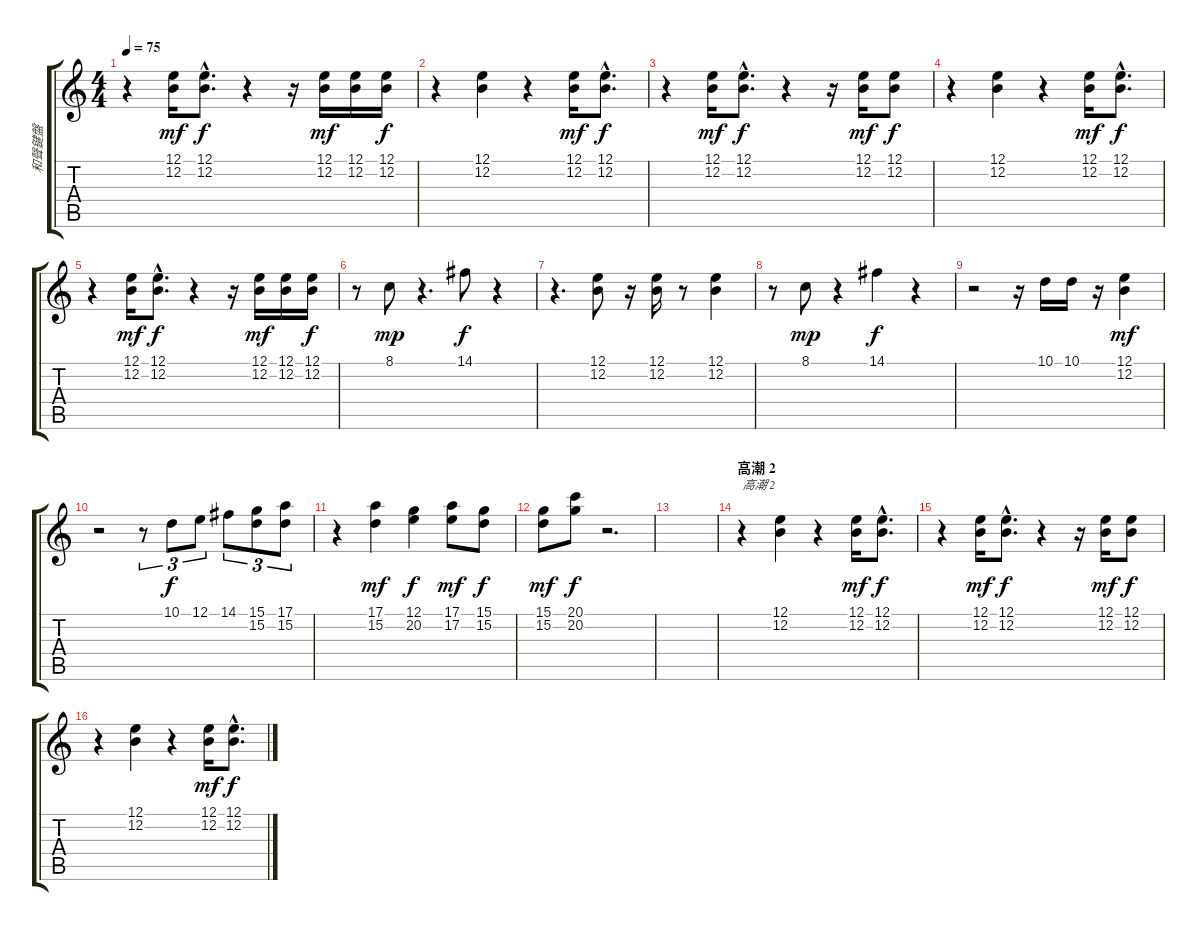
\track ("和聲鍵盤" "和聲鍵盤") {instrument brightacousticpiano}
\staff {score tabs}
\tuning (E4 B3 G3 D3 A2 E2) {hide}
\ts (4 4)
\tempo 75
\clef g2
\ks c
r.4{dy f} (12.1 12.2).16{dy mf} (12.1{hac} 12.2{hac}).8{d dy f} r.4 r.16 (12.1 12.2).16{dy mf} (12.1 12.2).16 (12.1 12.2).16{dy f} |
r.4 (12.1 12.2).4 r.4 (12.1 12.2).16{dy mf} (12.1{hac} 12.2{hac}).8{d dy f} |
r.4 (12.1 12.2).16{dy mf} (12.1{hac} 12.2{hac}).8{d dy f} r.4 r.16 (12.1 12.2).16{dy mf} (12.1 12.2).8{dy f} |
r.4 (12.1 12.2).4 r.4 (12.1 12.2).16{dy mf} (12.1{hac} 12.2{hac}).8{d dy f} |
r.4 (12.1 12.2).16{dy mf} (12.1{hac} 12.2{hac}).8{d dy f} r.4 r.16 (12.1 12.2).16{dy mf} (12.1 12.2).16 (12.1 12.2).16{dy f} |
\section ("" "")
r.8{volume 13} 8.1.8{dy mp} r.4{d} 14.1.8{dy f} r.4 |
r.4{d} (12.1 12.2).8 r.16 (12.1 12.2).16 r.8 (12.1 12.2).4 |
r.8 8.1.8{dy mp} r.4 14.1.4{dy f} r.4 |
r.2 r.16 10.1.16 10.1.16 r.16 (12.1 12.2).4{dy mf} |
r.2 r.8{tu (3 2)} 10.1.8{tu (3 2) dy f} 12.1.8{tu (3 2)} 14.1.8{tu (3 2)} (15.1 15.2).8{tu (3 2)} (17.1 15.2).8{tu (3 2)} |
r.4 (17.1 15.2).4{dy mf} (12.1 20.2).4{dy f} (17.1 17.2).8{dy mf} (15.1 15.2).8{dy f} |
(15.1 15.2).8{dy mf} (20.1 20.2).8{dy f} r.2{d} |
|
\section ("" "高潮 2")
r.4{txt "高潮 2" volume 13 instrument brightacousticpiano} (12.1 12.2).4 r.4 (12.1 12.2).16{dy mf} (12.1{hac} 12.2{hac}).8{d dy f} |
r.4 (12.1 12.2).16{dy mf} (12.1{hac} 12.2{hac}).8{d dy f} r.4 r.16 (12.1 12.2).16{dy mf} (12.1 12.2).8{dy f} |
r.4 (12.1 12.2).4 r.4 (12.1 12.2).16{dy mf} (12.1{hac} 12.2{hac}).8{d dy f}
